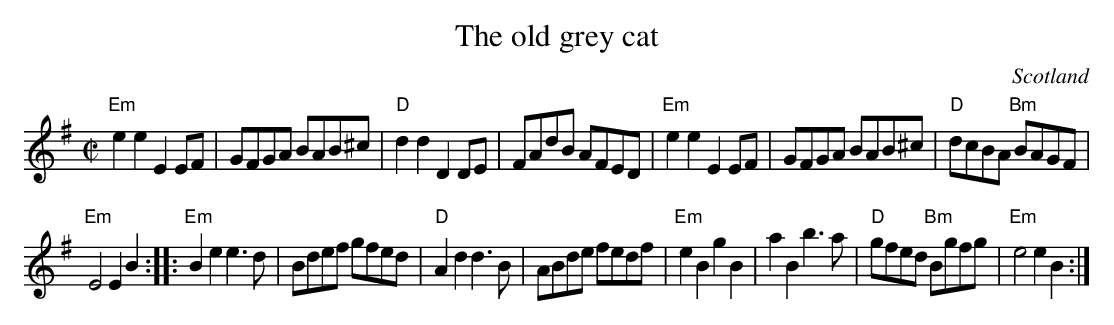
X:1
T:The old grey cat
O:Scotland
M:C|
L:1/8
K:G
"Em"e2e2 E2EF|GFGA BAB^c|"D"d2d2 D2DE|\
FAdB AFED|"Em"e2e2 E2EF|\
GFGA BAB^c|"D"dcBA "Bm"BAGF|
"Em"E4 E2B2:|\
|:"Em"B2e2 e3d|Bdef gfed|\
"D"A2d2 d3B|ABde fedf|"Em"e2B2 g2B2|\
a2B2 b3a|"D"gfed "Bm"Bgfg|"Em"e4 e2B2:|
